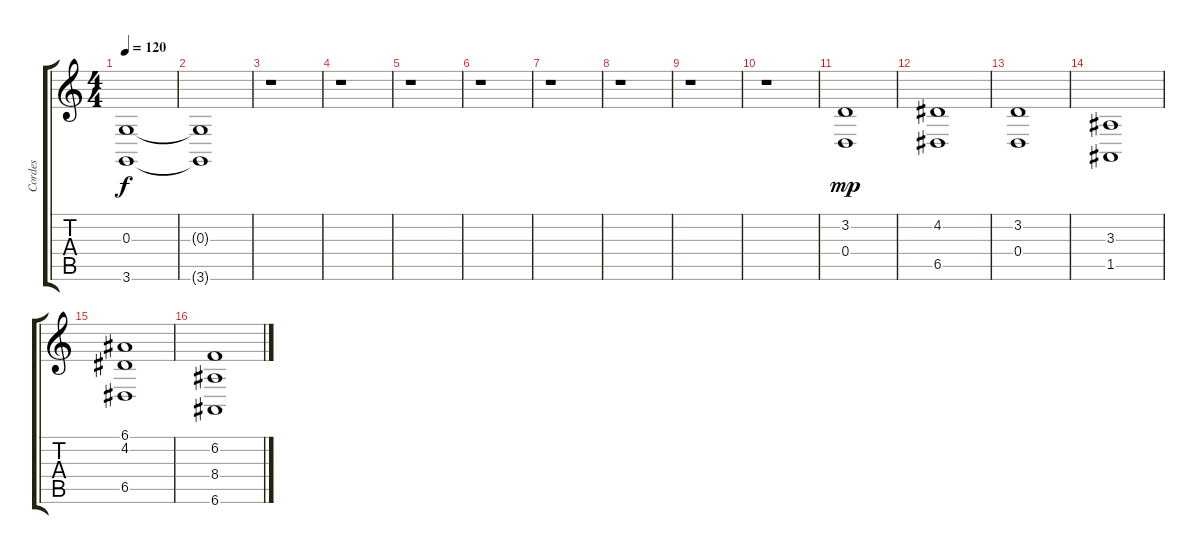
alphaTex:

\track ("Cordes" "Cordes") {instrument stringensemble1}
\staff {score tabs}
\tuning (E4 B3 G3 D3 A2 E2) {hide}
\ts (4 4)
\tempo 120
\clef g2
\ks c
(0.3{t} 3.6{t}).1{dy f} |
(0.3{t} 3.6{t}).1 |
r.1 |
r.1 |
r.1 |
r.1 |
r.1 |
r.1 |
r.1 |
r.1 |
(3.2 0.4).1{dy mp} |
(4.2 6.5).1 |
(3.2 0.4).1 |
(3.3 1.5).1 |
(6.1 4.2 6.5).1 |
(6.2 8.4 6.6).1
